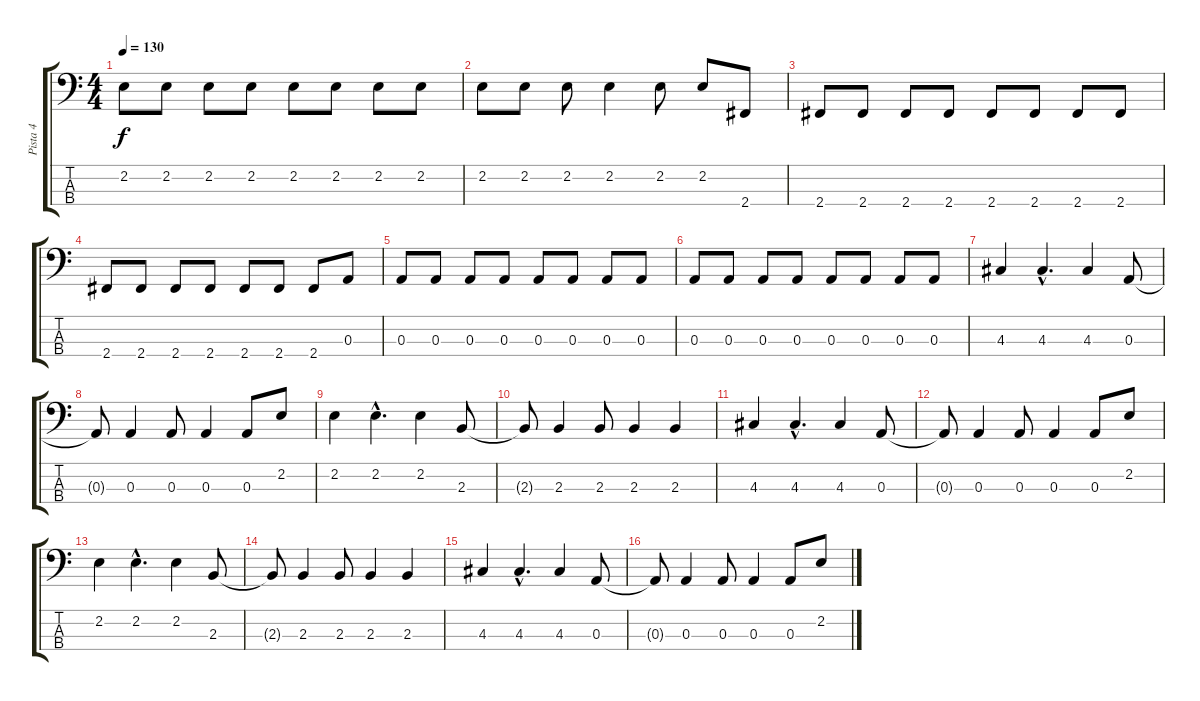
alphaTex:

\track ("Pista 4" "Pista 4") {instrument electricbassfinger}
\staff {score tabs}
\tuning (G2 D2 A1 E1) {hide}
\ts (4 4)
\tempo 130
\clef f4
\ks c
2.2.8{dy f} 2.2.8 2.2.8 2.2.8 2.2.8 2.2.8 2.2.8 2.2.8 |
2.2.8 2.2.8 2.2.8 2.2.4 2.2.8 2.2.8 2.4.8 |
2.4.8 2.4.8 2.4.8 2.4.8 2.4.8 2.4.8 2.4.8 2.4.8 |
2.4.8 2.4.8 2.4.8 2.4.8 2.4.8 2.4.8 2.4.8 0.3.8 |
0.3.8 0.3.8 0.3.8 0.3.8 0.3.8 0.3.8 0.3.8 0.3.8 |
0.3.8 0.3.8 0.3.8 0.3.8 0.3.8 0.3.8 0.3.8 0.3.8 |
4.3.4 4.3{hac}.4{d} 4.3.4 0.3.8 |
0.3{t}.8 0.3.4 0.3.8 0.3.4 0.3.8 2.2.8 |
2.2.4 2.2{hac}.4{d} 2.2.4 2.3.8 |
2.3{t}.8 2.3.4 2.3.8 2.3.4 2.3.4 |
4.3.4 4.3{hac}.4{d} 4.3.4 0.3.8 |
0.3{t}.8 0.3.4 0.3.8 0.3.4 0.3.8 2.2.8 |
2.2.4 2.2{hac}.4{d} 2.2.4 2.3.8 |
2.3{t}.8 2.3.4 2.3.8 2.3.4 2.3.4 |
4.3.4 4.3{hac}.4{d} 4.3.4 0.3.8 |
0.3{t}.8 0.3.4 0.3.8 0.3.4 0.3.8 2.2.8
